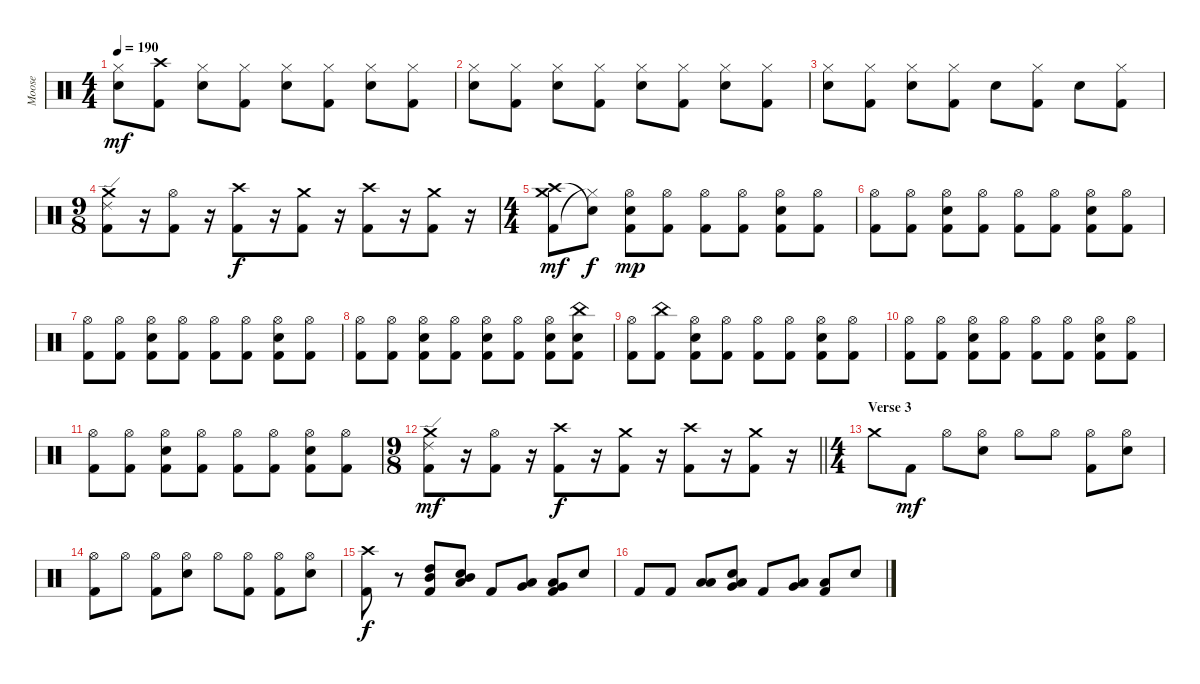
\track ("Moose" "Moose") {instrument percussion}
\staff {score}
\articulation defaults
\ts (4 4)
\tempo 190
\clef neutral
\ks c
("Snare (hit) 2" "Hi-Hat (closed)").8{dy mf} ("Kick (hit) 2" "Crash high (hit)").8 ("Snare (hit) 2" "Hi-Hat (closed)").8 ("Kick (hit) 2" "Hi-Hat (closed)").8 ("Snare (hit) 2" "Hi-Hat (closed)").8 ("Kick (hit) 2" "Hi-Hat (closed)").8 ("Snare (hit) 2" "Hi-Hat (closed)").8 ("Kick (hit) 2" "Hi-Hat (closed)").8 |
("Snare (hit) 2" "Hi-Hat (closed)").8 ("Kick (hit) 2" "Hi-Hat (closed)").8 ("Snare (hit) 2" "Hi-Hat (closed)").8 ("Kick (hit) 2" "Hi-Hat (closed)").8 ("Snare (hit) 2" "Hi-Hat (closed)").8 ("Kick (hit) 2" "Hi-Hat (closed)").8 ("Snare (hit) 2" "Hi-Hat (closed)").8 ("Kick (hit) 2" "Hi-Hat (closed)").8 |
("Snare (hit) 2" "Hi-Hat (closed)").8 ("Kick (hit) 2" "Hi-Hat (closed)").8 ("Snare (hit) 2" "Hi-Hat (closed)").8 ("Kick (hit) 2" "Hi-Hat (closed)").8 "Snare (hit) 2".8 ("Kick (hit) 2" "Hi-Hat (closed)").8 "Snare (hit) 2".8 ("Kick (hit) 2" "Hi-Hat (closed)").8 |
\ts (9 8)
("Kick (hit) 2" "Crash medium (hit)" "Ride (edge) 2").8 r.16 ("Kick (hit) 2" "Hi-Hat (open)").8 r.16 ("Kick (hit) 2" "Crash high (hit)").8{dy f} r.16 ("Kick (hit) 2" "Crash medium (hit)").8 r.16 ("Kick (hit) 2" "Crash high (hit)").8 r.16 ("Kick (hit) 2" "Crash medium (hit)").8 r.16 |
\ts (4 4)
("Kick (hit) 2" "Crash high (hit)" "Crash medium (hit)").8{dy mf} ("Hi-Hat (closed)"{t} "Snare (hit)"{t}).8{dy f} ("Kick (hit) 2" "Snare (hit) 2" "Hi-Hat (open)").8{dy mp} ("Kick (hit) 2" "Hi-Hat (open)").8 ("Kick (hit) 2" "Hi-Hat (open)").8 ("Kick (hit) 2" "Hi-Hat (open)").8 ("Kick (hit) 2" "Snare (hit) 2" "Hi-Hat (open)").8 ("Kick (hit) 2" "Hi-Hat (open)").8 |
("Kick (hit) 2" "Hi-Hat (open)").8 ("Kick (hit) 2" "Hi-Hat (open)").8 ("Kick (hit) 2" "Snare (hit) 2" "Hi-Hat (open)").8 ("Kick (hit) 2" "Hi-Hat (open)").8 ("Kick (hit) 2" "Hi-Hat (open)").8 ("Kick (hit) 2" "Hi-Hat (open)").8 ("Kick (hit) 2" "Snare (hit) 2" "Hi-Hat (open)").8 ("Kick (hit) 2" "Hi-Hat (open)").8 |
("Kick (hit) 2" "Hi-Hat (open)").8 ("Kick (hit) 2" "Hi-Hat (open)").8 ("Kick (hit) 2" "Snare (hit) 2" "Hi-Hat (open)").8 ("Kick (hit) 2" "Hi-Hat (open)").8 ("Kick (hit) 2" "Hi-Hat (open)").8 ("Kick (hit) 2" "Hi-Hat (open)").8 ("Kick (hit) 2" "Snare (hit) 2" "Hi-Hat (open)").8 ("Kick (hit) 2" "Hi-Hat (open)").8 |
("Kick (hit) 2" "Hi-Hat (open)").8 ("Kick (hit) 2" "Hi-Hat (open)").8 ("Kick (hit) 2" "Snare (hit) 2" "Hi-Hat (open)").8 ("Kick (hit) 2" "Hi-Hat (open)").8 ("Kick (hit) 2" "Snare (hit) 2" "Hi-Hat (open)").8 ("Kick (hit) 2" "Hi-Hat (open)").8 ("Kick (hit) 2" "Snare (hit) 2" "Hi-Hat (open)").8 ("Kick (hit) 2" "Snare (hit) 2" "China (hit)").8 |
("Kick (hit) 2" "Hi-Hat (open)").8 ("Kick (hit) 2" "China (hit)").8 ("Kick (hit) 2" "Snare (hit) 2" "Hi-Hat (open)").8 ("Kick (hit) 2" "Hi-Hat (open)").8 ("Kick (hit) 2" "Hi-Hat (open)").8 ("Kick (hit) 2" "Hi-Hat (open)").8 ("Kick (hit) 2" "Snare (hit) 2" "Hi-Hat (open)").8 ("Kick (hit) 2" "Hi-Hat (open)").8 |
("Kick (hit) 2" "Hi-Hat (open)").8 ("Kick (hit) 2" "Hi-Hat (open)").8 ("Kick (hit) 2" "Snare (hit) 2" "Hi-Hat (open)").8 ("Kick (hit) 2" "Hi-Hat (open)").8 ("Kick (hit) 2" "Hi-Hat (open)").8 ("Kick (hit) 2" "Hi-Hat (open)").8 ("Kick (hit) 2" "Snare (hit) 2" "Hi-Hat (open)").8 ("Kick (hit) 2" "Hi-Hat (open)").8 |
("Kick (hit) 2" "Hi-Hat (open)").8 ("Kick (hit) 2" "Hi-Hat (open)").8 ("Kick (hit) 2" "Snare (hit) 2" "Hi-Hat (open)").8 ("Kick (hit) 2" "Hi-Hat (open)").8 ("Kick (hit) 2" "Hi-Hat (open)").8 ("Kick (hit) 2" "Hi-Hat (open)").8 ("Kick (hit) 2" "Snare (hit) 2" "Hi-Hat (open)").8 ("Kick (hit) 2" "Hi-Hat (open)").8 |
\ts (9 8)
\barLineRight lightlight
("Kick (hit) 2" "Crash medium (hit)" "Ride (edge) 2").8{dy mf} r.16 ("Kick (hit) 2" "Hi-Hat (open)").8 r.16 ("Kick (hit) 2" "Crash high (hit)").8{dy f} r.16 ("Kick (hit) 2" "Crash medium (hit)").8 r.16 ("Kick (hit) 2" "Crash high (hit)").8 r.16 ("Kick (hit) 2" "Crash medium (hit)").8 r.16 |
\ts (4 4)
\section ("" "Verse 3")
"Crash medium (hit)".8 "Kick (hit) 2".8{dy mf} "Hi-Hat (open)".8 ("Snare (hit) 2" "Hi-Hat (open)").8 "Hi-Hat (open)".8 "Hi-Hat (open)".8 ("Kick (hit) 2" "Hi-Hat (open)").8 ("Snare (hit) 2" "Hi-Hat (open)").8 |
("Kick (hit) 2" "Hi-Hat (open)").8 "Hi-Hat (open)".8 ("Kick (hit) 2" "Hi-Hat (open)").8 ("Snare (hit) 2" "Hi-Hat (open)").8 "Hi-Hat (open)".8 ("Kick (hit) 2" "Hi-Hat (open)").8 ("Kick (hit) 2" "Hi-Hat (open)").8 ("Snare (hit) 2" "Hi-Hat (open)").8 |
("Kick (hit) 2" "Crash high (hit)").8{dy f} r.8 ("Kick (hit) 2" "Mid Tom (hit)" "High Tom (hit)").8 ("Low Tom (hit)" "Mid Tom (hit)" "Snare (hit) 2").8 "Kick (hit) 2".8 ("Very Low Tom (hit)" "Low Tom (hit)").8 ("Kick (hit) 2" "Low Floor Tom (hit)" "Very Low Tom (hit)").8 "Snare (hit) 2".8 |
"Kick (hit) 2".8 "Kick (hit) 2".8 ("Low Tom (hit)" "Low Floor Tom (hit)").8 ("Very Low Tom (hit)" "Low Tom (hit)" "Snare (hit) 2").8 "Kick (hit) 2".8 ("Low Floor Tom (hit)" "Very Low Tom (hit)").8 ("Kick (hit) 2" "Low Floor Tom (hit)").8 "Snare (hit) 2".8
